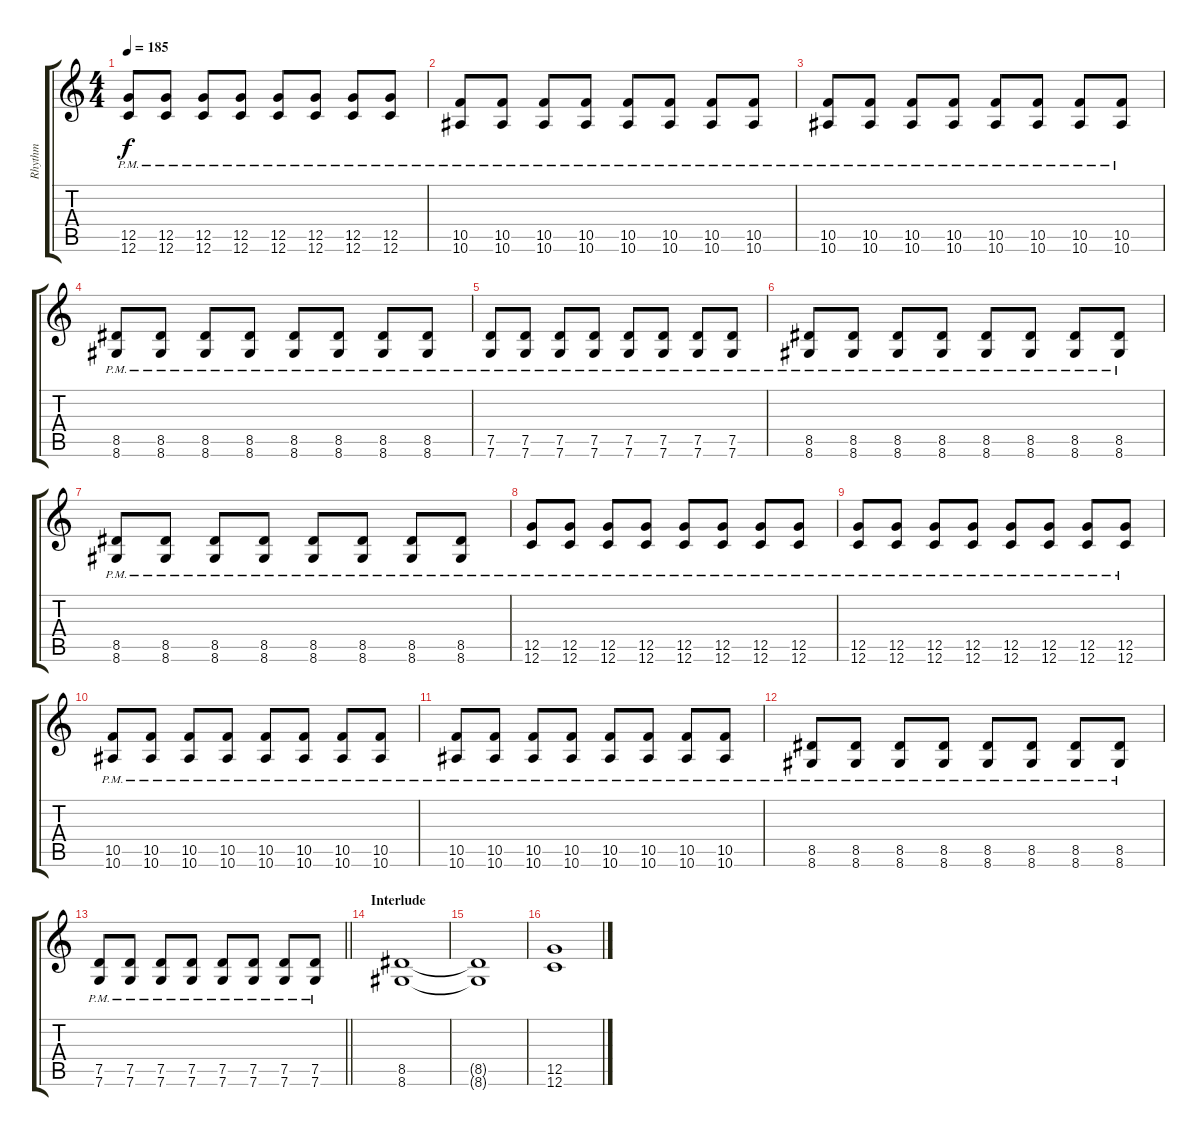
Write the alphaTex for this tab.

\track ("Rhythm" "Rhythm") {instrument overdrivenguitar}
\staff {score tabs}
\tuning (D4 A3 F3 C3 G2 C2) {hide}
\ts (4 4)
\tempo 185
\clef g2
\ks c
(12.5{pm} 12.6{pm}).8{dy f} (12.5{pm} 12.6{pm}).8 (12.5{pm} 12.6{pm}).8 (12.5{pm} 12.6{pm}).8 (12.5{pm} 12.6{pm}).8 (12.5{pm} 12.6{pm}).8 (12.5{pm} 12.6{pm}).8 (12.5{pm} 12.6{pm}).8 |
(10.5{pm} 10.6{pm}).8 (10.5{pm} 10.6{pm}).8 (10.5{pm} 10.6{pm}).8 (10.5{pm} 10.6{pm}).8 (10.5{pm} 10.6{pm}).8 (10.5{pm} 10.6{pm}).8 (10.5{pm} 10.6{pm}).8 (10.5{pm} 10.6{pm}).8 |
(10.5{pm} 10.6{pm}).8 (10.5{pm} 10.6{pm}).8 (10.5{pm} 10.6{pm}).8 (10.5{pm} 10.6{pm}).8 (10.5{pm} 10.6{pm}).8 (10.5{pm} 10.6{pm}).8 (10.5{pm} 10.6{pm}).8 (10.5{pm} 10.6{pm}).8 |
(8.5{pm} 8.6{pm}).8 (8.5{pm} 8.6{pm}).8 (8.5{pm} 8.6{pm}).8 (8.5{pm} 8.6{pm}).8 (8.5{pm} 8.6{pm}).8 (8.5{pm} 8.6{pm}).8 (8.5{pm} 8.6{pm}).8 (8.5{pm} 8.6{pm}).8 |
(7.5{pm} 7.6{pm}).8 (7.5{pm} 7.6{pm}).8 (7.5{pm} 7.6{pm}).8 (7.5{pm} 7.6{pm}).8 (7.5{pm} 7.6{pm}).8 (7.5{pm} 7.6{pm}).8 (7.5{pm} 7.6{pm}).8 (7.5{pm} 7.6{pm}).8 |
(8.5{pm} 8.6{pm}).8 (8.5{pm} 8.6{pm}).8 (8.5{pm} 8.6{pm}).8 (8.5{pm} 8.6{pm}).8 (8.5{pm} 8.6{pm}).8 (8.5{pm} 8.6{pm}).8 (8.5{pm} 8.6{pm}).8 (8.5{pm} 8.6{pm}).8 |
(8.5{pm} 8.6{pm}).8 (8.5{pm} 8.6{pm}).8 (8.5{pm} 8.6{pm}).8 (8.5{pm} 8.6{pm}).8 (8.5{pm} 8.6{pm}).8 (8.5{pm} 8.6{pm}).8 (8.5{pm} 8.6{pm}).8 (8.5{pm} 8.6{pm}).8 |
(12.5{pm} 12.6{pm}).8 (12.5{pm} 12.6{pm}).8 (12.5{pm} 12.6{pm}).8 (12.5{pm} 12.6{pm}).8 (12.5{pm} 12.6{pm}).8 (12.5{pm} 12.6{pm}).8 (12.5{pm} 12.6{pm}).8 (12.5{pm} 12.6{pm}).8 |
(12.5{pm} 12.6{pm}).8 (12.5{pm} 12.6{pm}).8 (12.5{pm} 12.6{pm}).8 (12.5{pm} 12.6{pm}).8 (12.5{pm} 12.6{pm}).8 (12.5{pm} 12.6{pm}).8 (12.5{pm} 12.6{pm}).8 (12.5{pm} 12.6{pm}).8 |
(10.5{pm} 10.6{pm}).8 (10.5{pm} 10.6{pm}).8 (10.5{pm} 10.6{pm}).8 (10.5{pm} 10.6{pm}).8 (10.5{pm} 10.6{pm}).8 (10.5{pm} 10.6{pm}).8 (10.5{pm} 10.6{pm}).8 (10.5{pm} 10.6{pm}).8 |
(10.5{pm} 10.6{pm}).8 (10.5{pm} 10.6{pm}).8 (10.5{pm} 10.6{pm}).8 (10.5{pm} 10.6{pm}).8 (10.5{pm} 10.6{pm}).8 (10.5{pm} 10.6{pm}).8 (10.5{pm} 10.6{pm}).8 (10.5{pm} 10.6{pm}).8 |
(8.5{pm} 8.6{pm}).8 (8.5{pm} 8.6{pm}).8 (8.5{pm} 8.6{pm}).8 (8.5{pm} 8.6{pm}).8 (8.5{pm} 8.6{pm}).8 (8.5{pm} 8.6{pm}).8 (8.5{pm} 8.6{pm}).8 (8.5{pm} 8.6{pm}).8 |
\barLineRight lightlight
(7.5{pm} 7.6{pm}).8 (7.5{pm} 7.6{pm}).8 (7.5{pm} 7.6{pm}).8 (7.5{pm} 7.6{pm}).8 (7.5{pm} 7.6{pm}).8 (7.5{pm} 7.6{pm}).8 (7.5{pm} 7.6{pm}).8 (7.5{pm} 7.6{pm}).8 |
\section ("" "Interlude")
(8.5 8.6).1 |
(8.5{t} 8.6{t}).1 |
(12.5 12.6).1
